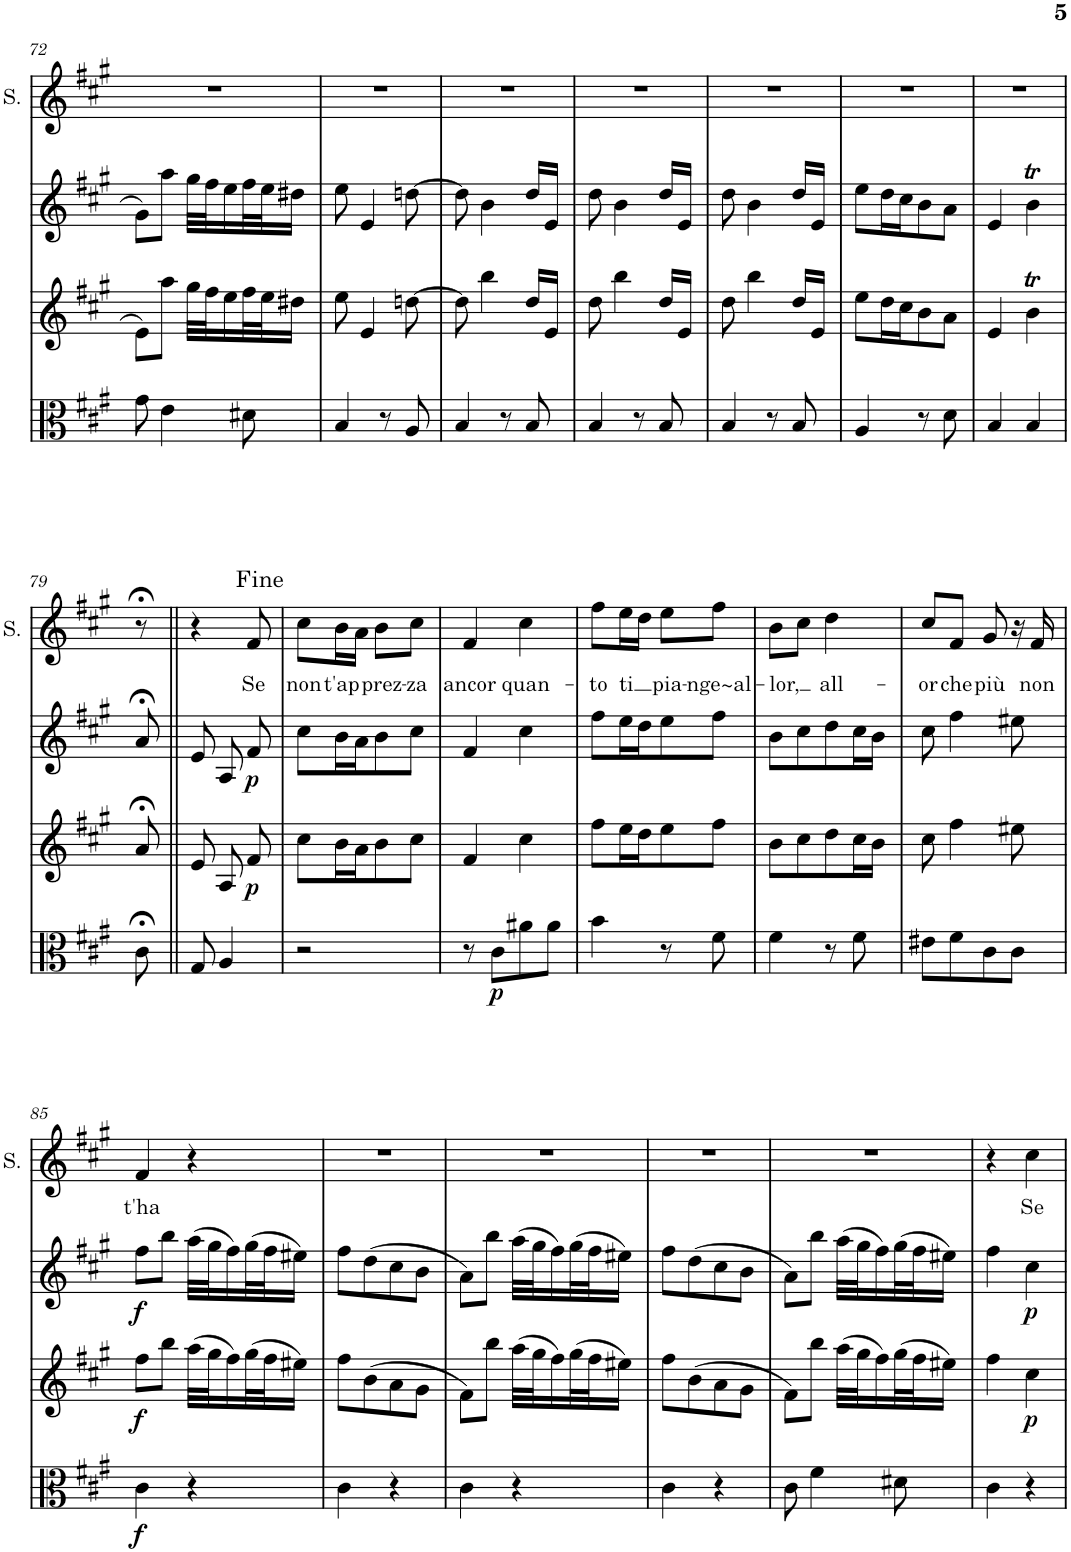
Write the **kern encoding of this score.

**kern	**dynam	**kern	**dynam	**kern	**dynam	**kern	**text
*part4	*part4	*part3	*part3	*part2	*part2	*part1	*part1
*staff4	*staff4	*staff3	*staff3	*staff2	*staff2	*staff1	*staff1
*I"Violetta	*	*I"Violino primo	*	*I"Violino primo	*	*I"Soprano	*
*I'Vla	*	*I'Vln	*	*I'Vln	*	*I'S.	*
!!LO:PB:g=z
*clefC3	*	*clefG2	*	*clefG2	*	*clefG2	*
*k[f#c#g#]	*	*k[f#c#g#]	*	*k[f#c#g#]	*	*k[f#c#g#]	*
*M2/4	*	*M2/4	*	*M2/4	*	*M2/4	*
=72	=72	=72	=72	=72	=72	=72	=72
8g#\	.	8e\L	.	8g#\L	.	2r	.
4e\	.	8aa\J	.	8aa\J	.	.	.
.	.	32gg#\LLL	.	32gg#\LLL	.	.	.
.	.	32ff#\J	.	32ff#\J	.	.	.
.	.	16ee\	.	16ee\	.	.	.
8d#X\	.	32ff#\L	.	32ff#\L	.	.	.
.	.	32ee\J	.	32ee\J	.	.	.
.	.	16dd#X\JJ	.	16dd#X\JJ	.	.	.
=73	=73	=73	=73	=73	=73	=73	=73
4B/	.	8ee\	.	8ee\	.	2r	.
.	.	4e/	.	4e/	.	.	.
8r	.	.	.	.	.	.	.
8A/	.	[8ddn\	.	[8ddn\	.	.	.
=74	=74	=74	=74	=74	=74	=74	=74
4B/	.	8dd\]	.	8dd\]	.	2r	.
.	.	4bb\	.	4b\	.	.	.
8r	.	.	.	.	.	.	.
8B/	.	16dd/LL	.	16dd/LL	.	.	.
.	.	16e/JJ	.	16e/JJ	.	.	.
=75	=75	=75	=75	=75	=75	=75	=75
4B/	.	8dd\	.	8dd\	.	2r	.
.	.	4bb\	.	4b\	.	.	.
8r	.	.	.	.	.	.	.
8B/	.	16dd/LL	.	16dd/LL	.	.	.
.	.	16e/JJ	.	16e/JJ	.	.	.
=76	=76	=76	=76	=76	=76	=76	=76
4B/	.	8dd\	.	8dd\	.	2r	.
.	.	4bb\	.	4b\	.	.	.
8r	.	.	.	.	.	.	.
8B/	.	16dd/LL	.	16dd/LL	.	.	.
.	.	16e/JJ	.	16e/JJ	.	.	.
=77	=77	=77	=77	=77	=77	=77	=77
4A/	.	8ee\L	.	8ee\L	.	2r	.
.	.	16dd\L	.	16dd\L	.	.	.
.	.	16cc#\J	.	16cc#\J	.	.	.
8r	.	8b\	.	8b\	.	.	.
8d\	.	8a\J	.	8a\J	.	.	.
=78	=78	=78	=78	=78	=78	=78	=78
4B/	.	4e/	.	4e/	.	2r	.
4B/	.	4bT\	.	4bT\	.	.	.
!!LO:LB:g=z
=79	=79	=79	=79	=79	=79	=79	=79
8c#;<\	.	8a;</	.	8a;</	.	8r;<	.
8G#/	.	8e/	.	8e/	.	4r	.
4A/	.	8A/	.	8A/	.	.	.
!	!	!	!LO:DY:b	!	!LO:DY:b	!	!LO:LY:b
.	.	8f#/	p	8f#/	p	8f#/	Se
=80	=80	=80	=80	=80	=80	=80	=80
!	!	!	!	!	!	!	!LO:LY:b
2r	.	8cc#\L	.	8cc#\L	.	8cc#\L	non
!	!	!	!	!	!	!	!LO:LY:b
.	.	16b\L	.	16b\L	.	16b\L	t'ap
.	.	16a\J	.	16a\J	.	16a\JJ	.
!	!	!	!	!	!	!	!LO:LY:b
.	.	8b\	.	8b\	.	8b\L	prez-
!	!	!	!	!	!	!	!LO:LY:b
.	.	8cc#\J	.	8cc#\J	.	8cc#\J	-za
=81	=81	=81	=81	=81	=81	=81	=81
!	!	!	!	!	!	!	!LO:LY:b
8r	.	4f#/	.	4f#/	.	4f#/	ancor
!	!LO:DY:b	!	!	!	!	!	!
8c#\L	p	.	.	.	.	.	.
!	!	!	!	!	!	!	!LO:LY:b
8a#X\	.	4cc#\	.	4cc#\	.	4cc#\	quan-
8a#\J	.	.	.	.	.	.	.
=82	=82	=82	=82	=82	=82	=82	=82
!	!	!	!	!	!	!	!LO:LY:b
4b\	.	8ff#\L	.	8ff#\L	.	8ff#\L	-to
!	!	!	!	!	!	!	!LO:LY:b
.	.	16ee\L	.	16ee\L	.	16ee\L	ti
.	.	16dd\J	.	16dd\J	.	16dd\JJ	.
!	!	!	!	!	!	!	!LO:LY:b
8r	.	8ee\	.	8ee\	.	8ee\L	pia-
!	!	!	!	!	!	!	!LO:LY:b
8f#\	.	8ff#\J	.	8ff#\J	.	8ff#\J	-nge~al-
=83	=83	=83	=83	=83	=83	=83	=83
!	!	!	!	!	!	!	!LO:LY:b
4f#\	.	8b\L	.	8b\L	.	8b\L	-lor,
.	.	8cc#\	.	8cc#\	.	8cc#\J	.
!	!	!	!	!	!	!	!LO:LY:b
8r	.	8dd\	.	8dd\	.	4dd\	all-
8f#\	.	16cc#\L	.	16cc#\L	.	.	.
.	.	16b\JJ	.	16b\JJ	.	.	.
=84	=84	=84	=84	=84	=84	=84	=84
!	!	!	!	!	!	!	!LO:LY:b
8e#X\L	.	8cc#\	.	8cc#\	.	8cc#/L	-or
!	!	!	!	!	!	!	!LO:LY:b
8f#\	.	4ff#\	.	4ff#\	.	8f#/J	che
!	!	!	!	!	!	!	!LO:LY:b
8c#\	.	.	.	.	.	8g#/	più
8c#\J	.	8ee#X\	.	8ee#X\	.	16r	.
!	!	!	!	!	!	!	!LO:LY:b
.	.	.	.	.	.	16f#/	non
!!LO:LB:g=z
=85	=85	=85	=85	=85	=85	=85	=85
!	!LO:DY:b	!	!LO:DY:b	!	!LO:DY:b	!	!LO:LY:b
4c#\	f	8ff#\L	f	8ff#\L	f	4f#/	t'ha
.	.	8bb\J	.	8bb\J	.	.	.
4r	.	(32aa\LLL	.	(32aa\LLL	.	4r	.
.	.	32gg#\J	.	32gg#\J	.	.	.
.	.	16ff#\)	.	16ff#\)	.	.	.
.	.	(32gg#\L	.	(32gg#\L	.	.	.
.	.	32ff#\J	.	32ff#\J	.	.	.
.	.	16ee#X\JJ)	.	16ee#X\JJ)	.	.	.
=86	=86	=86	=86	=86	=86	=86	=86
4c#\	.	8ff#\L	.	8ff#\L	.	2r	.
.	.	(8b\	.	(8dd\	.	.	.
4r	.	8a\	.	8cc#\	.	.	.
.	.	8g#\J	.	8b\J	.	.	.
=87	=87	=87	=87	=87	=87	=87	=87
4c#\	.	8f#\L)	.	8a\L)	.	2r	.
.	.	8bb\J	.	8bb\J	.	.	.
4r	.	(32aa\LLL	.	(32aa\LLL	.	.	.
.	.	32gg#\J	.	32gg#\J	.	.	.
.	.	16ff#\)	.	16ff#\)	.	.	.
.	.	(32gg#\L	.	(32gg#\L	.	.	.
.	.	32ff#\J	.	32ff#\J	.	.	.
.	.	16ee#X\JJ)	.	16ee#X\JJ)	.	.	.
=88	=88	=88	=88	=88	=88	=88	=88
4c#\	.	8ff#\L	.	8ff#\L	.	2r	.
.	.	(8b\	.	(8dd\	.	.	.
4r	.	8a\	.	8cc#\	.	.	.
.	.	8g#\J	.	8b\J	.	.	.
=89	=89	=89	=89	=89	=89	=89	=89
8c#\	.	8f#\L)	.	8a\L)	.	2r	.
4f#\	.	8bb\J	.	8bb\J	.	.	.
.	.	(32aa\LLL	.	(32aa\LLL	.	.	.
.	.	32gg#\J	.	32gg#\J	.	.	.
.	.	16ff#\)	.	16ff#\)	.	.	.
8d#X\	.	(32gg#\L	.	(32gg#\L	.	.	.
.	.	32ff#\J	.	32ff#\J	.	.	.
.	.	16ee#X\JJ)	.	16ee#X\JJ)	.	.	.
=90	=90	=90	=90	=90	=90	=90	=90
4c#\	.	4ff#\	.	4ff#\	.	4r	.
!	!	!	!LO:DY:b	!	!LO:DY:b	!	!LO:LY:b
4r	.	4cc#\	p	4cc#\	p	4cc#\	Se
=	=	=	=	=	=	=	=
*-	*-	*-	*-	*-	*-	*-	*-
